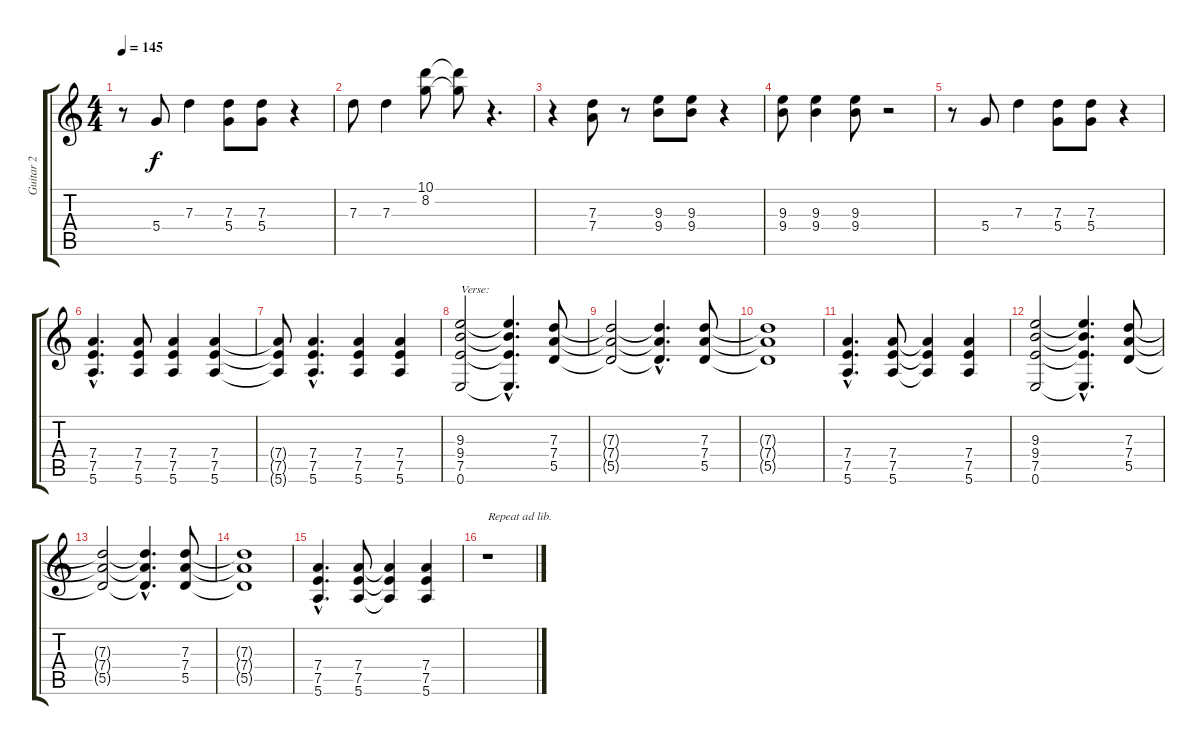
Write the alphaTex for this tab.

\track ("Guitar 2" "Guitar 2") {instrument distortionguitar}
\staff {score tabs}
\tuning (E4 B3 G3 D3 A2 E2) {hide}
\ts (4 4)
\tempo 145
\clef g2
\ks c
r.8{dy f} 5.4.8 7.3.4 (7.3 5.4).8 (7.3 5.4).8 r.4 |
7.3.8 7.3.4 (10.1 8.2).8 (10.1{t} 8.2{t}).8 r.4{d} |
r.4 (7.3 7.4).8 r.8 (9.3 9.4).8 (9.3 9.4).8 r.4 |
(9.3 9.4).8 (9.3 9.4).4 (9.3 9.4).8 r.2 |
r.8 5.4.8 7.3.4 (7.3 5.4).8 (7.3 5.4).8 r.4 |
(7.4{hac} 7.5{hac} 5.6{hac}).4{d} (7.4 7.5 5.6).8 (7.4 7.5 5.6).4 (7.4 7.5 5.6).4 |
(7.4{t} 7.5{t} 5.6{t}).8 (7.4{hac} 7.5{hac} 5.6{hac}).4{d} (7.4 7.5 5.6).4 (7.4 7.5 5.6).4 |
(9.3 9.4 7.5 0.6).2{txt "Verse:"} (9.3{hac t} 9.4{hac t} 7.5{hac t} 0.6{hac t}).4{d} (7.3 7.4 5.5).8 |
(7.3{t} 7.4{t} 5.5{t}).2 (7.3{hac t} 7.4{hac t} 5.5{hac t}).4{d} (7.3 7.4 5.5).8 |
(7.3{t} 7.4{t} 5.5{t}).1 |
(7.4{hac} 7.5{hac} 5.6{hac}).4{d} (7.4 7.5 5.6).8 (7.4{t} 7.5{t} 5.6{t}).4 (7.4 7.5 5.6).4 |
(9.3 9.4 7.5 0.6).2 (9.3{hac t} 9.4{hac t} 7.5{hac t} 0.6{hac t}).4{d} (7.3 7.4 5.5).8 |
(7.3{t} 7.4{t} 5.5{t}).2 (7.3{hac t} 7.4{hac t} 5.5{hac t}).4{d} (7.3 7.4 5.5).8 |
(7.3{t} 7.4{t} 5.5{t}).1 |
(7.4{hac} 7.5{hac} 5.6{hac}).4{d} (7.4 7.5 5.6).8 (7.4{t} 7.5{t} 5.6{t}).4 (7.4 7.5 5.6).4 |
r.1{txt "Repeat ad lib."}
